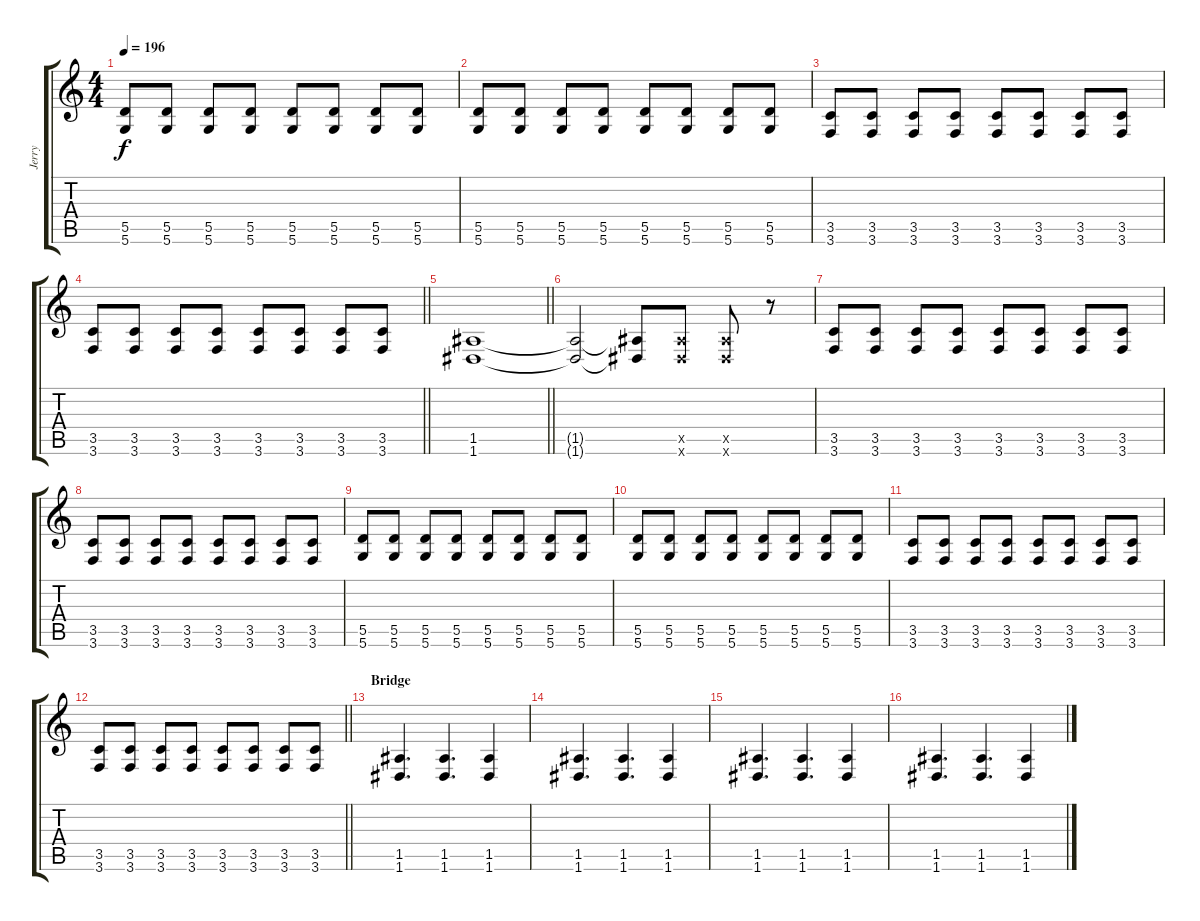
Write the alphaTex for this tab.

\track ("Jerry" "Jerry") {instrument distortionguitar}
\staff {score tabs}
\tuning (E4 B3 G3 D3 A2 D2) {hide}
\ts (4 4)
\tempo 196
\clef g2
\ks c
(5.5 5.6).8{dy f} (5.5 5.6).8 (5.5 5.6).8 (5.5 5.6).8 (5.5 5.6).8 (5.5 5.6).8 (5.5 5.6).8 (5.5 5.6).8 |
(5.5 5.6).8 (5.5 5.6).8 (5.5 5.6).8 (5.5 5.6).8 (5.5 5.6).8 (5.5 5.6).8 (5.5 5.6).8 (5.5 5.6).8 |
(3.5 3.6).8 (3.5 3.6).8 (3.5 3.6).8 (3.5 3.6).8 (3.5 3.6).8 (3.5 3.6).8 (3.5 3.6).8 (3.5 3.6).8 |
\barLineRight lightlight
(3.5 3.6).8 (3.5 3.6).8 (3.5 3.6).8 (3.5 3.6).8 (3.5 3.6).8 (3.5 3.6).8 (3.5 3.6).8 (3.5 3.6).8 |
\barLineRight lightlight
(1.5 1.6).1 |
(1.5{t} 1.6{t}).2 (1.5{t} 1.6{t}).8 (1.5{x} 1.6{x}).8 (1.5{x} 1.6{x}).8 r.8 |
(3.5 3.6).8 (3.5 3.6).8 (3.5 3.6).8 (3.5 3.6).8 (3.5 3.6).8 (3.5 3.6).8 (3.5 3.6).8 (3.5 3.6).8 |
(3.5 3.6).8 (3.5 3.6).8 (3.5 3.6).8 (3.5 3.6).8 (3.5 3.6).8 (3.5 3.6).8 (3.5 3.6).8 (3.5 3.6).8 |
(5.5 5.6).8 (5.5 5.6).8 (5.5 5.6).8 (5.5 5.6).8 (5.5 5.6).8 (5.5 5.6).8 (5.5 5.6).8 (5.5 5.6).8 |
(5.5 5.6).8 (5.5 5.6).8 (5.5 5.6).8 (5.5 5.6).8 (5.5 5.6).8 (5.5 5.6).8 (5.5 5.6).8 (5.5 5.6).8 |
(3.5 3.6).8 (3.5 3.6).8 (3.5 3.6).8 (3.5 3.6).8 (3.5 3.6).8 (3.5 3.6).8 (3.5 3.6).8 (3.5 3.6).8 |
\barLineRight lightlight
(3.5 3.6).8 (3.5 3.6).8 (3.5 3.6).8 (3.5 3.6).8 (3.5 3.6).8 (3.5 3.6).8 (3.5 3.6).8 (3.5 3.6).8 |
\section ("" "Bridge")
(1.5 1.6).4{d} (1.5 1.6).4{d} (1.5 1.6).4 |
(1.5 1.6).4{d} (1.5 1.6).4{d} (1.5 1.6).4 |
(1.5 1.6).4{d} (1.5 1.6).4{d} (1.5 1.6).4 |
(1.5 1.6).4{d} (1.5 1.6).4{d} (1.5 1.6).4
